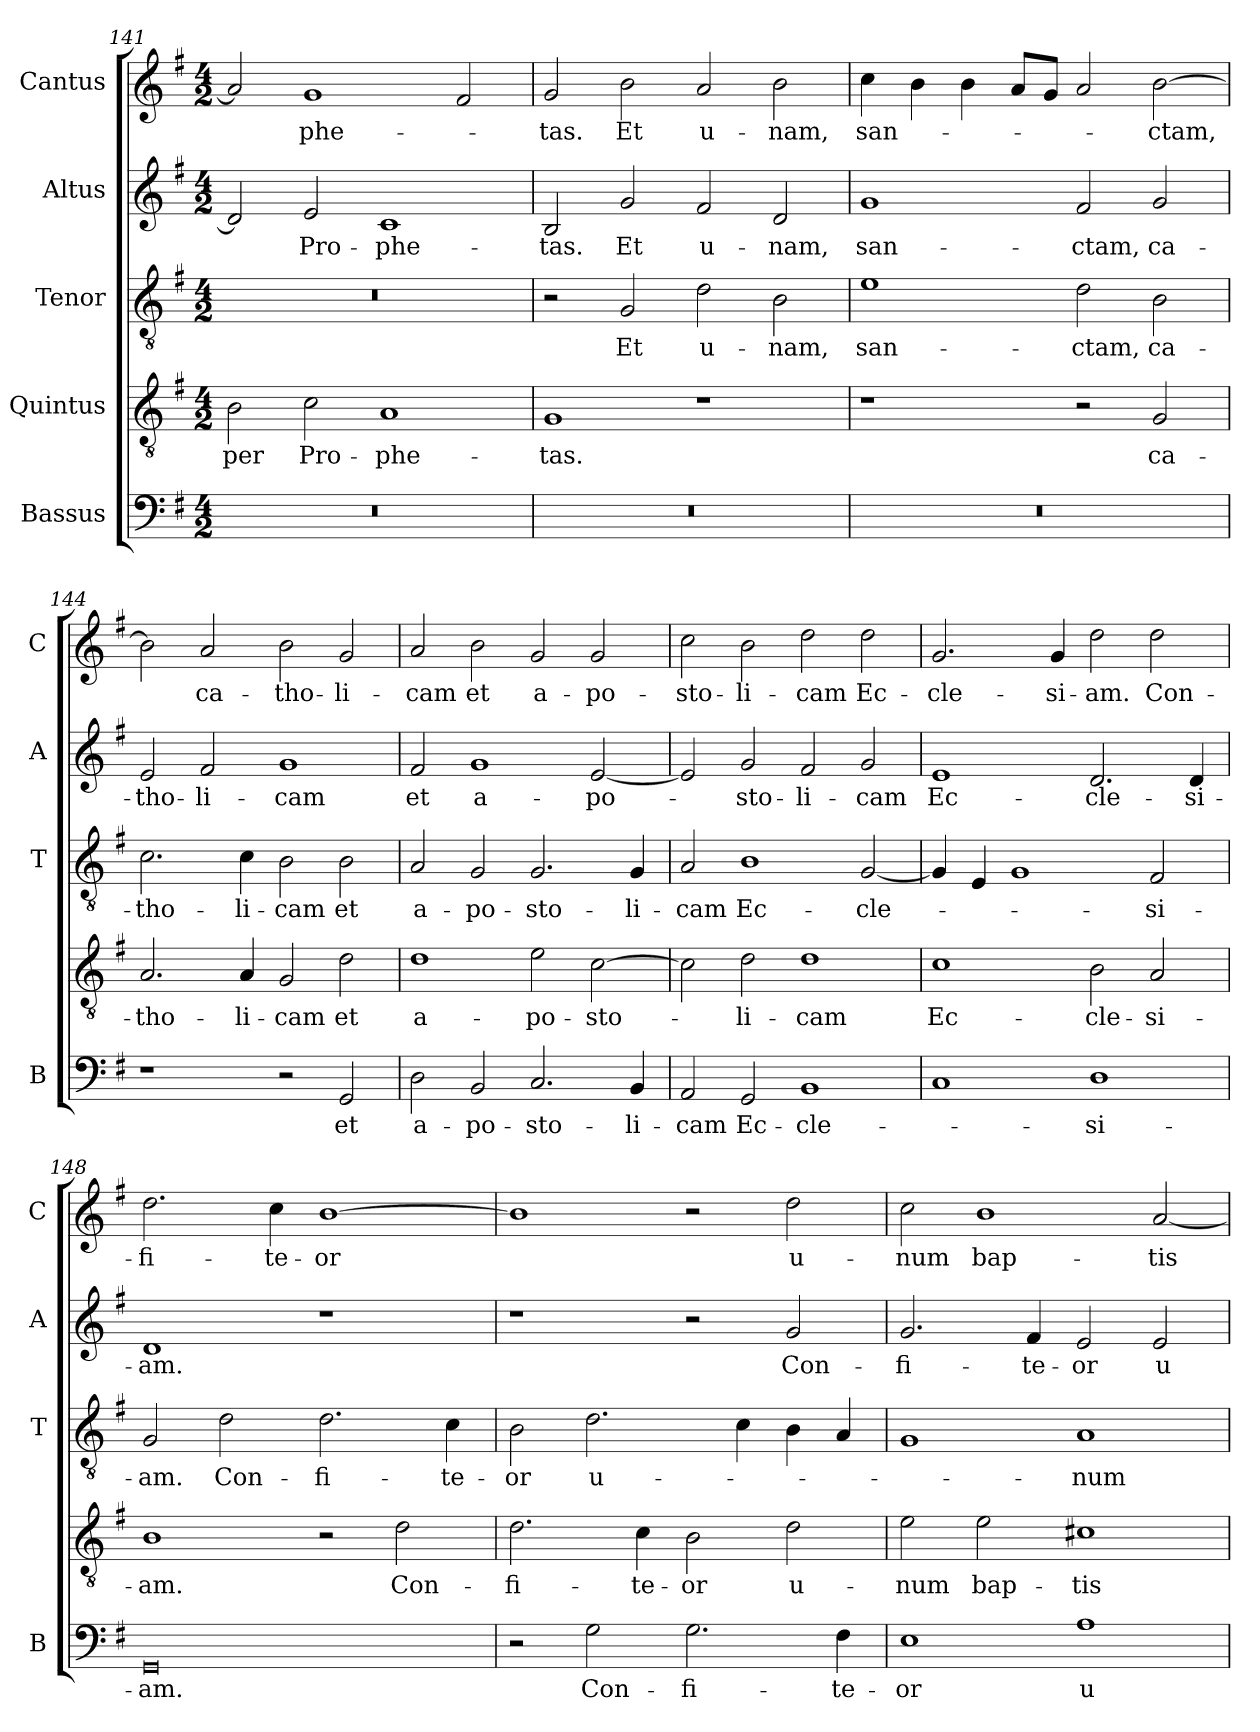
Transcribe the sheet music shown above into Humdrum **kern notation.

**kern	**text	**kern	**text	**kern	**text	**kern	**text	**kern	**text
*part5	*part5	*part4	*part4	*part3	*part3	*part2	*part2	*part1	*part1
*staff5	*staff5	*staff4	*staff4	*staff3	*staff3	*staff2	*staff2	*staff1	*staff1
*I"Bassus	*	*I"Quintus	*	*I"Tenor	*	*I"Altus	*	*I"Cantus	*
*I'B	*	*	*	*I'T	*	*I'A	*	*I'C	*
*clefF4	*	*clefGv2	*	*clefGv2	*	*clefG2	*	*clefG2	*
*k[f#]	*	*k[f#]	*	*k[f#]	*	*k[f#]	*	*k[f#]	*
*G:	*	*G:	*	*G:	*	*G:	*	*G:	*
*M4/2	*	*M4/2	*	*M4/2	*	*M4/2	*	*M4/2	*
=141	=141	=141	=141	=141	=141	=141	=141	=141	=141
!	!	!	!LO:LY:b	!	!	!	!	!	!
0r	.	2B\	per	0r	.	2d/]	.	2a/]	.
!	!	!	!LO:LY:b	!	!	!	!LO:LY:b	!	!LO:LY:b
.	.	2c\	Pro-	.	.	2e/	Pro-	1g	-phe-
!	!	!	!LO:LY:b	!	!	!	!LO:LY:b	!	!
.	.	1A	-phe-	.	.	1c	-phe-	.	.
.	.	.	.	.	.	.	.	2f#/	.
=142	=142	=142	=142	=142	=142	=142	=142	=142	=142
!	!	!	!LO:LY:b	!	!	!	!LO:LY:b	!	!LO:LY:b
0r	.	1G	-tas.	2r	.	2B/	-tas.	2g/	-tas.
!	!	!	!	!	!LO:LY:b	!	!LO:LY:b	!	!LO:LY:b
.	.	.	.	2G/	Et	2g/	Et	2b\	Et
!	!	!	!	!	!LO:LY:b	!	!LO:LY:b	!	!LO:LY:b
.	.	1r	.	2d\	u-	2f#/	u-	2a/	u-
!	!	!	!	!	!LO:LY:b	!	!LO:LY:b	!	!LO:LY:b
.	.	.	.	2B\	-nam,	2d/	-nam,	2b\	-nam,
=143	=143	=143	=143	=143	=143	=143	=143	=143	=143
!	!	!	!	!	!LO:LY:b	!	!LO:LY:b	!	!LO:LY:b
0r	.	1r	.	1e	san-	1g	san-	4cc\	san-
.	.	.	.	.	.	.	.	4b\	.
.	.	.	.	.	.	.	.	4b\	.
.	.	.	.	.	.	.	.	8a/L	.
.	.	.	.	.	.	.	.	8g/J	.
!	!	!	!	!	!LO:LY:b	!	!LO:LY:b	!	!
.	.	2r	.	2d\	-ctam,	2f#/	-ctam,	2a/	.
!	!	!	!LO:LY:b	!	!LO:LY:b	!	!LO:LY:b	!	!LO:LY:b
.	.	2G/	ca-	2B\	ca-	2g/	ca-	[2b\	-ctam,
=144	=144	=144	=144	=144	=144	=144	=144	=144	=144
!	!	!	!LO:LY:b	!	!LO:LY:b	!	!LO:LY:b	!	!
1r	.	2.A/	-tho-	2.c\	-tho-	2e/	-tho-	2b\]	.
!	!	!	!	!	!	!	!LO:LY:b	!	!LO:LY:b
.	.	.	.	.	.	2f#/	-li-	2a/	ca-
!	!	!	!LO:LY:b	!	!LO:LY:b	!	!	!	!
.	.	4A/	-li-	4c\	-li-	.	.	.	.
!	!	!	!LO:LY:b	!	!LO:LY:b	!	!LO:LY:b	!	!LO:LY:b
2r	.	2G/	-cam	2B\	-cam	1g	-cam	2b\	-tho-
!	!LO:LY:b	!	!LO:LY:b	!	!LO:LY:b	!	!	!	!LO:LY:b
2GG/	et	2d\	et	2B\	et	.	.	2g/	-li-
!!LO:PB:g=z
=145	=145	=145	=145	=145	=145	=145	=145	=145	=145
!	!LO:LY:b	!	!LO:LY:b	!	!LO:LY:b	!	!LO:LY:b	!	!LO:LY:b
2D\	a-	1d	a-	2A/	a-	2f#/	et	2a/	-cam
!	!LO:LY:b	!	!	!	!LO:LY:b	!	!LO:LY:b	!	!LO:LY:b
2BB/	-po-	.	.	2G/	-po-	1g	a-	2b\	et
!	!LO:LY:b	!	!LO:LY:b	!	!LO:LY:b	!	!	!	!LO:LY:b
2.C/	-sto-	2e\	-po-	2.G/	-sto-	.	.	2g/	a-
!	!	!	!LO:LY:b	!	!	!	!LO:LY:b	!	!LO:LY:b
.	.	[2c\	-sto-	.	.	[2e/	-po-	2g/	-po-
!	!LO:LY:b	!	!	!	!LO:LY:b	!	!	!	!
4BB/	-li-	.	.	4G/	-li-	.	.	.	.
=146	=146	=146	=146	=146	=146	=146	=146	=146	=146
!	!LO:LY:b	!	!	!	!LO:LY:b	!	!	!	!LO:LY:b
2AA/	-cam	2c\]	.	2A/	-cam	2e/]	.	2cc\	-sto-
!	!LO:LY:b	!	!LO:LY:b	!	!LO:LY:b	!	!LO:LY:b	!	!LO:LY:b
2GG/	Ec-	2d\	-li-	1B	Ec-	2g/	-sto-	2b\	-li-
!	!LO:LY:b	!	!LO:LY:b	!	!	!	!LO:LY:b	!	!LO:LY:b
1BB	-cle-	1d	-cam	.	.	2f#/	-li-	2dd\	-cam
!	!	!	!	!	!LO:LY:b	!	!LO:LY:b	!	!LO:LY:b
.	.	.	.	[2G/	-cle-	2g/	-cam	2dd\	Ec-
=147	=147	=147	=147	=147	=147	=147	=147	=147	=147
!	!	!	!LO:LY:b	!	!	!	!LO:LY:b	!	!LO:LY:b
1C	.	1c	Ec-	4G/]	.	1e	Ec-	2.g/	-cle-
.	.	.	.	4E/	.	.	.	.	.
.	.	.	.	1G	.	.	.	.	.
!	!	!	!	!	!	!	!	!	!LO:LY:b
.	.	.	.	.	.	.	.	4g/	-si-
!	!LO:LY:b	!	!LO:LY:b	!	!	!	!LO:LY:b	!	!LO:LY:b
1D	-si-	2B\	-cle-	.	.	2.d/	-cle-	2dd\	-am.
!	!	!	!LO:LY:b	!	!LO:LY:b	!	!	!	!LO:LY:b
.	.	2A/	-si-	2F#/	-si-	.	.	2dd\	Con-
!	!	!	!	!	!	!	!LO:LY:b	!	!
.	.	.	.	.	.	4d/	-si-	.	.
=148	=148	=148	=148	=148	=148	=148	=148	=148	=148
!	!LO:LY:b	!	!LO:LY:b	!	!LO:LY:b	!	!LO:LY:b	!	!LO:LY:b
0GG	-am.	1B	-am.	2G/	-am.	1d	-am.	2.dd\	-fi-
!	!	!	!	!	!LO:LY:b	!	!	!	!
.	.	.	.	2d\	Con-	.	.	.	.
!	!	!	!	!	!	!	!	!	!LO:LY:b
.	.	.	.	.	.	.	.	4cc\	-te-
!	!	!	!	!	!LO:LY:b	!	!	!	!LO:LY:b
.	.	2r	.	2.d\	-fi-	1r	.	[1b	-or
!	!	!	!LO:LY:b	!	!	!	!	!	!
.	.	2d\	Con-	.	.	.	.	.	.
!	!	!	!	!	!LO:LY:b	!	!	!	!
.	.	.	.	4c\	-te-	.	.	.	.
!!LO:LB:g=z
=149	=149	=149	=149	=149	=149	=149	=149	=149	=149
!	!	!	!LO:LY:b	!	!LO:LY:b	!	!	!	!
2r	.	2.d\	-fi-	2B\	-or	1r	.	1b]	.
!	!LO:LY:b	!	!	!	!LO:LY:b	!	!	!	!
2G\	Con-	.	.	2.d\	u-	.	.	.	.
!	!	!	!LO:LY:b	!	!	!	!	!	!
.	.	4c\	-te-	.	.	.	.	.	.
!	!LO:LY:b	!	!LO:LY:b	!	!	!	!	!	!
2.G\	-fi-	2B\	-or	.	.	2r	.	2r	.
.	.	.	.	4c\	.	.	.	.	.
!	!	!	!LO:LY:b	!	!	!	!LO:LY:b	!	!LO:LY:b
.	.	2d\	u-	4B\	.	2g/	Con-	2dd\	u-
!	!LO:LY:b	!	!	!	!	!	!	!	!
4F#\	-te-	.	.	4A/	.	.	.	.	.
=150	=150	=150	=150	=150	=150	=150	=150	=150	=150
!	!LO:LY:b	!	!LO:LY:b	!	!	!	!LO:LY:b	!	!LO:LY:b
1E	-or	2e\	-num	1G	.	2.g/	-fi-	2cc\	-num
!	!	!	!LO:LY:b	!	!	!	!	!	!LO:LY:b
.	.	2e\	bap-	.	.	.	.	1b	bap-
!	!	!	!	!	!	!	!LO:LY:b	!	!
.	.	.	.	.	.	4f#/	-te-	.	.
!	!LO:LY:b	!	!LO:LY:b	!	!LO:LY:b	!	!LO:LY:b	!	!
1A	u-	1c#X	-tis-	1A	-num	2e/	-or	.	.
!	!	!	!	!	!	!	!LO:LY:b	!	!LO:LY:b
.	.	.	.	.	.	2e/	u-	[2a/	-tis-
=	=	=	=	=	=	=	=	=	=
*-	*-	*-	*-	*-	*-	*-	*-	*-	*-
